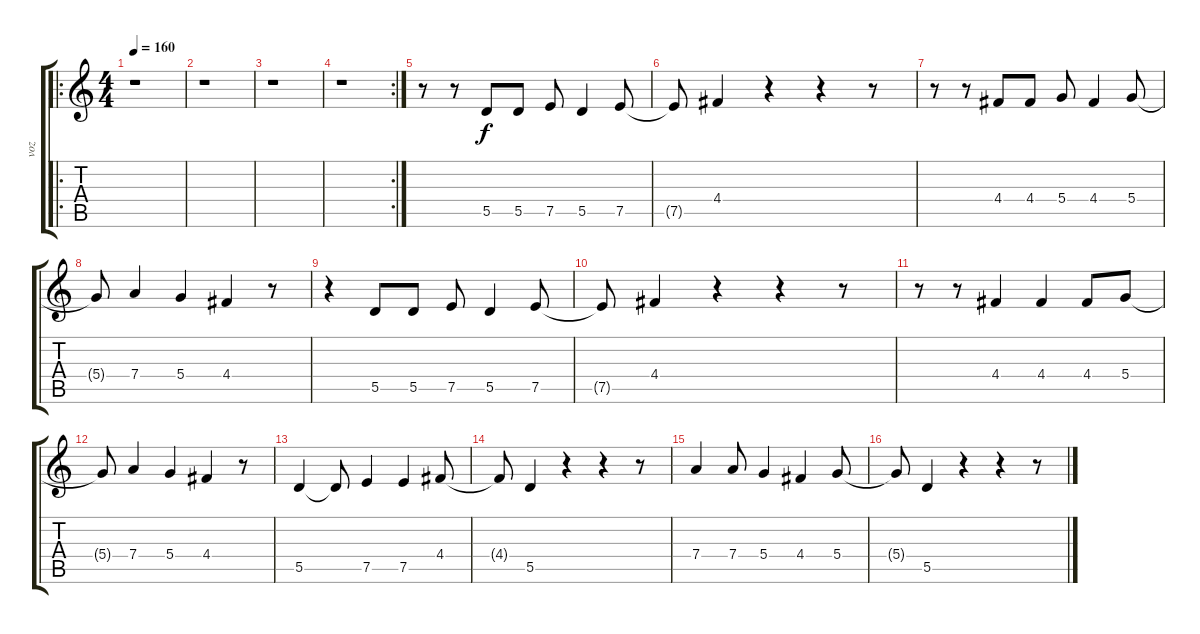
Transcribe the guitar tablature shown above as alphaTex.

\track ("voz" "voz") {instrument electricguitarclean}
\staff {score tabs}
\tuning (E4 B3 G3 D3 A2 E2) {hide}
\ro
\ts (4 4)
\tempo 160
\clef g2
\ks c
r.1{dy f instrument electricguitarclean} |
r.1 |
r.1 |
\rc 2
r.1 |
r.8 r.8 5.5.8 5.5.8 7.5.8 5.5.4 7.5.8 |
7.5{t}.8 4.4.4 r.4 r.4 r.8 |
r.8 r.8 4.4.8 4.4.8 5.4.8 4.4.4 5.4.8 |
5.4{t}.8 7.4.4 5.4.4 4.4.4 r.8 |
r.4 5.5.8 5.5.8 7.5.8 5.5.4 7.5.8 |
7.5{t}.8 4.4.4 r.4 r.4 r.8 |
r.8 r.8 4.4.4 4.4.4 4.4.8 5.4.8 |
5.4{t}.8 7.4.4 5.4.4 4.4.4 r.8 |
5.5.4 5.5{t}.8 7.5.4 7.5.4 4.4.8 |
4.4{t}.8 5.5.4 r.4 r.4 r.8 |
7.4.4 7.4.8 5.4.4 4.4.4 5.4.8 |
5.4{t}.8 5.5.4 r.4 r.4 r.8
